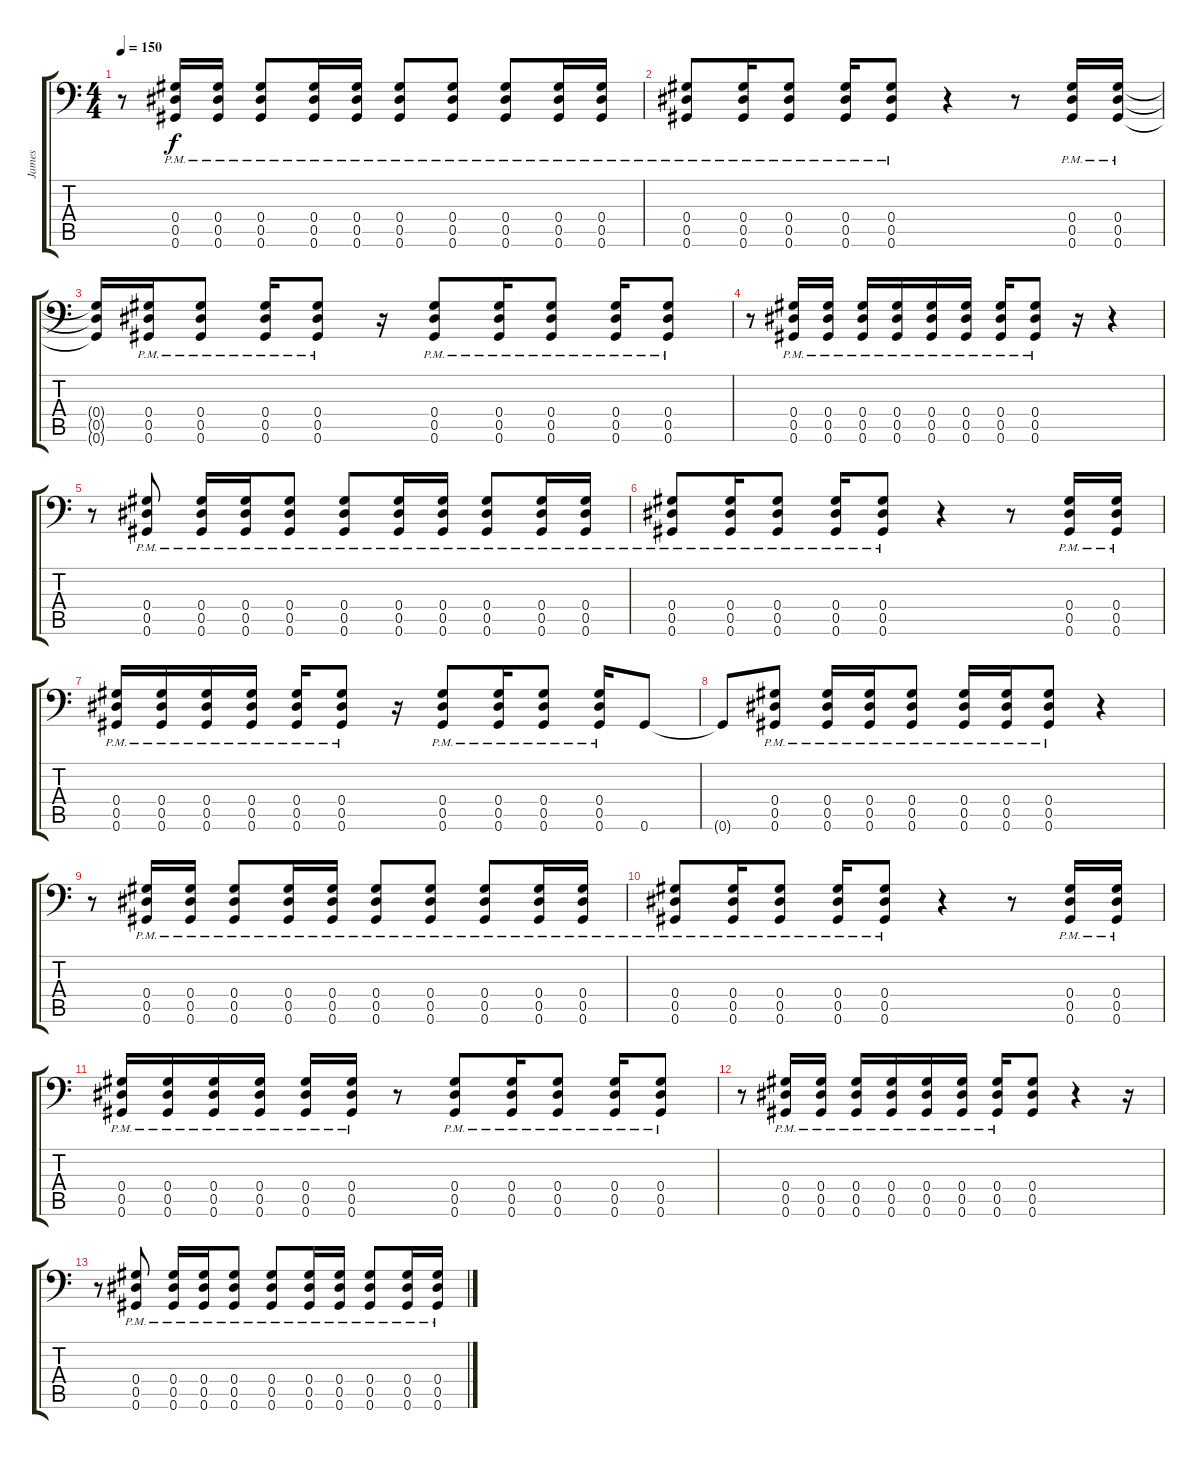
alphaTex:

\track ("James" "James") {instrument distortionguitar}
\staff {score tabs}
\tuning (Bb3 F3 Db3 Ab2 Eb2 Ab1) {hide}
\ts (4 4)
\tempo 150
\clef f4
\ks c
r.8{dy f} (0.4 0.5 0.6{pm}).16 (0.4 0.5 0.6{pm}).16 (0.4 0.5 0.6{pm}).8 (0.4 0.5 0.6{pm}).16 (0.4 0.5 0.6{pm}).16 (0.4 0.5 0.6{pm}).8 (0.4 0.5 0.6{pm}).8 (0.4 0.5 0.6{pm}).8 (0.4 0.5 0.6{pm}).16 (0.4 0.5 0.6{pm}).16 |
(0.4 0.5 0.6{pm}).8 (0.4 0.5 0.6{pm}).16 (0.4 0.5 0.6{pm}).8 (0.4 0.5 0.6{pm}).16 (0.4 0.5 0.6{pm}).8 r.4 r.8 (0.4 0.5 0.6{pm}).16 (0.4 0.5 0.6{pm}).16 |
(0.4{t} 0.5{t} 0.6{t}).16 (0.4 0.5 0.6{pm}).16 (0.4 0.5 0.6{pm}).8 (0.4 0.5 0.6{pm}).16 (0.4 0.5 0.6{pm}).8 r.16 (0.4 0.5 0.6{pm}).8 (0.4 0.5 0.6{pm}).16 (0.4 0.5 0.6{pm}).8 (0.4 0.5 0.6{pm}).16 (0.4 0.5 0.6{pm}).8 |
r.8 (0.4 0.5 0.6{pm}).16 (0.4 0.5 0.6{pm}).16 (0.4 0.5 0.6{pm}).16 (0.4 0.5 0.6{pm}).16 (0.4 0.5 0.6{pm}).16 (0.4 0.5 0.6{pm}).16 (0.4 0.5 0.6{pm}).16 (0.4 0.5 0.6{pm}).8 r.16 r.4 |
r.8 (0.4 0.5 0.6{pm}).8 (0.4 0.5 0.6{pm}).16 (0.4 0.5 0.6{pm}).16 (0.4 0.5 0.6{pm}).8 (0.4 0.5 0.6{pm}).8 (0.4 0.5 0.6{pm}).16 (0.4 0.5 0.6{pm}).16 (0.4 0.5 0.6{pm}).8 (0.4 0.5 0.6{pm}).16 (0.4 0.5 0.6{pm}).16 |
(0.4 0.5 0.6{pm}).8 (0.4 0.5 0.6{pm}).16 (0.4 0.5 0.6{pm}).8 (0.4 0.5 0.6{pm}).16 (0.4 0.5 0.6{pm}).8 r.4 r.8 (0.4 0.5 0.6{pm}).16 (0.4 0.5 0.6{pm}).16 |
(0.4 0.5 0.6{pm}).16 (0.4 0.5 0.6{pm}).16 (0.4 0.5 0.6{pm}).16 (0.4 0.5 0.6{pm}).16 (0.4 0.5 0.6{pm}).16 (0.4 0.5 0.6{pm}).8 r.16 (0.4 0.5 0.6{pm}).8 (0.4 0.5 0.6{pm}).16 (0.4 0.5 0.6{pm}).8 (0.4 0.5 0.6{pm}).16 0.6.8 |
0.6{t}.8 (0.4 0.5 0.6{pm}).8 (0.4 0.5 0.6{pm}).16 (0.4 0.5 0.6{pm}).16 (0.4 0.5 0.6{pm}).8 (0.4 0.5 0.6{pm}).16 (0.4 0.5 0.6{pm}).16 (0.4 0.5 0.6{pm}).8 r.4 |
r.8 (0.4 0.5 0.6{pm}).16 (0.4 0.5 0.6{pm}).16 (0.4 0.5 0.6{pm}).8 (0.4 0.5 0.6{pm}).16 (0.4 0.5 0.6{pm}).16 (0.4 0.5 0.6{pm}).8 (0.4 0.5 0.6{pm}).8 (0.4 0.5 0.6{pm}).8 (0.4 0.5 0.6{pm}).16 (0.4 0.5 0.6{pm}).16 |
(0.4 0.5 0.6{pm}).8 (0.4 0.5 0.6{pm}).16 (0.4 0.5 0.6{pm}).8 (0.4 0.5 0.6{pm}).16 (0.4 0.5 0.6{pm}).8 r.4 r.8 (0.4 0.5 0.6{pm}).16 (0.4 0.5 0.6{pm}).16 |
(0.4 0.5 0.6{pm}).16 (0.4 0.5 0.6{pm}).16 (0.4 0.5 0.6{pm}).16 (0.4 0.5 0.6{pm}).16 (0.4 0.5 0.6{pm}).16 (0.4 0.5 0.6{pm}).16 r.8 (0.4 0.5 0.6{pm}).8 (0.4 0.5 0.6{pm}).16 (0.4 0.5 0.6{pm}).8 (0.4 0.5 0.6{pm}).16 (0.4 0.5 0.6{pm}).8 |
r.8 (0.4 0.5 0.6{pm}).16 (0.4 0.5 0.6{pm}).16 (0.4 0.5 0.6{pm}).16 (0.4 0.5 0.6{pm}).16 (0.4 0.5 0.6{pm}).16 (0.4 0.5 0.6{pm}).16 (0.4 0.5 0.6{pm}).16 (0.4 0.5 0.6).8 r.4 r.16 |
r.8 (0.4 0.5 0.6{pm}).8 (0.4 0.5 0.6{pm}).16 (0.4 0.5 0.6{pm}).16 (0.4 0.5 0.6{pm}).8 (0.4 0.5 0.6{pm}).8 (0.4 0.5 0.6{pm}).16 (0.4 0.5 0.6{pm}).16 (0.4 0.5 0.6{pm}).8 (0.4 0.5 0.6{pm}).16 (0.4 0.5 0.6{pm}).16
